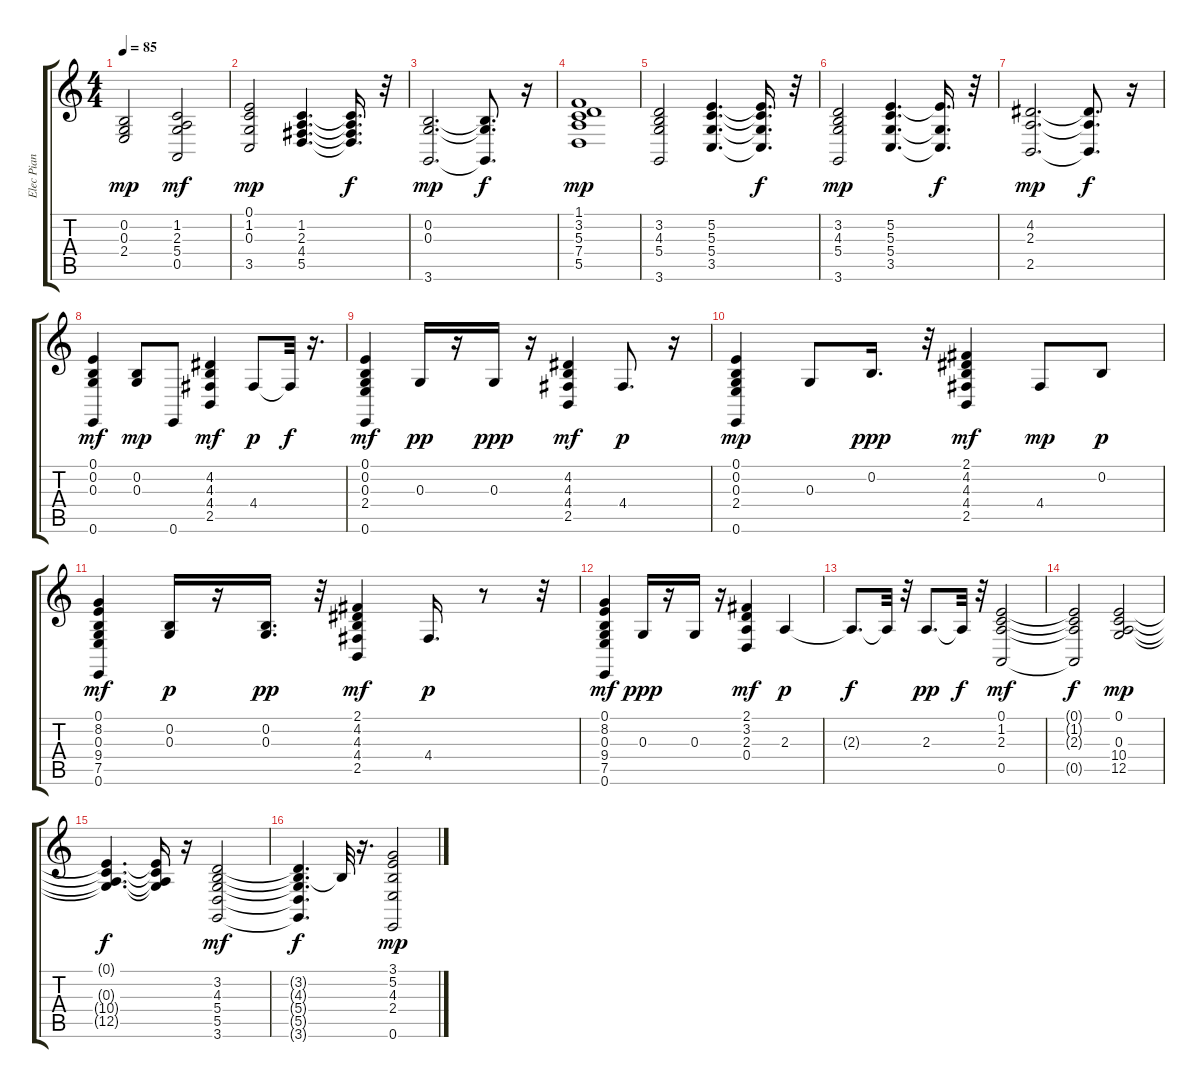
\track ("Elec Pian" "Elec Pian") {instrument electricpiano2}
\staff {score tabs}
\tuning (E4 B3 G3 D3 A2 E2) {hide}
\ts (4 4)
\tempo 85
\clef g2
\ks c
(0.2 0.3 2.4).2{dy mp} (1.2 2.3 5.4 0.5).2{dy mf} |
(0.1 1.2 0.3 3.5).2{dy mp} (1.2 2.3 4.4 5.5).4{d} (1.2{t} 2.3{t} 4.4{t} 5.5{t}).16{d dy f} r.32 |
(0.2 0.3 3.6).2{d dy mp} (0.2{t} 0.3{t} 3.6{t}).8{d dy f} r.16 |
(1.1 3.2 5.3 7.4 5.5).1{dy mp} |
(3.2 4.3 5.4 3.6).2 (5.2 5.3 5.4 3.5).4{d} (5.2{t} 5.3{t} 5.4{t} 3.5{t}).16{d dy f} r.32 |
(3.2 4.3 5.4 3.6).2{dy mp} (5.2 5.3 5.4 3.5).4{d} (5.2{t} 5.4{t} 3.5{t}).16{d dy f} r.32 |
(4.2 2.3 2.5).2{d dy mp} (4.2{t} 2.3{t} 2.5{t}).8{d dy f} r.16 |
(0.1 0.2 0.3 0.6).4{dy mf} (0.2 0.3).8{dy mp} 0.6.8 (4.2 4.3 4.4 2.5).4{dy mf} 4.4.8{dy p} 4.4{t}.32{dy f} r.16{d} |
(0.1 0.2 0.3 2.4 0.6).4{dy mf} 0.3.16{dy pp} r.16 0.3.16{dy ppp} r.16 (4.2 4.3 4.4 2.5).4{dy mf} 4.4.8{d dy p} r.16 |
(0.1 0.2 0.3 2.4 0.6).4{dy mp} 0.3.8 0.2.16{d dy ppp} r.32 (2.1 4.2 4.3 4.4 2.5).4{dy mf} 4.4.8{dy mp} 0.2.8{dy p} |
(0.1 8.2 0.3 9.4 7.5 0.6).4{dy mf} (0.2 0.3).16{dy p} r.16 (0.2 0.3).16{d dy pp} r.32 (2.1 4.2 4.3 4.4 2.5).4{dy mf} 4.4.16{d dy p} r.8 r.32 |
(0.1 8.2 0.3 9.4 7.5 0.6).4{dy mf} 0.3.16{dy ppp} r.16 0.3.16 r.16 (2.1 3.2 2.3 0.4).4{dy mf} 2.3.4{dy p} |
2.3{t}.8{d dy f} 2.3{t}.32 r.32 2.3.8{d dy pp} 2.3{t}.32{dy f} r.32 (0.1 1.2 2.3 0.5).2{dy mf} |
(0.1{t} 1.2{t} 2.3{t} 0.5{t}).2{dy f} (0.1 0.3 10.4 12.5).2{dy mp} |
(0.1{t} 0.3{t} 10.4{t} 12.5{t}).4{d dy f} (0.1{t} 0.3{t} 10.4{t} 12.5{t}).16 r.16 (3.2 4.3 5.4 5.5 3.6).2{dy mf} |
(3.2{t} 4.3{t} 5.4{t} 5.5{t} 3.6{t}).4{d dy f} 4.3{t}.32 r.16{d} (3.1 5.2 4.3 2.4 0.6).2{dy mp}
